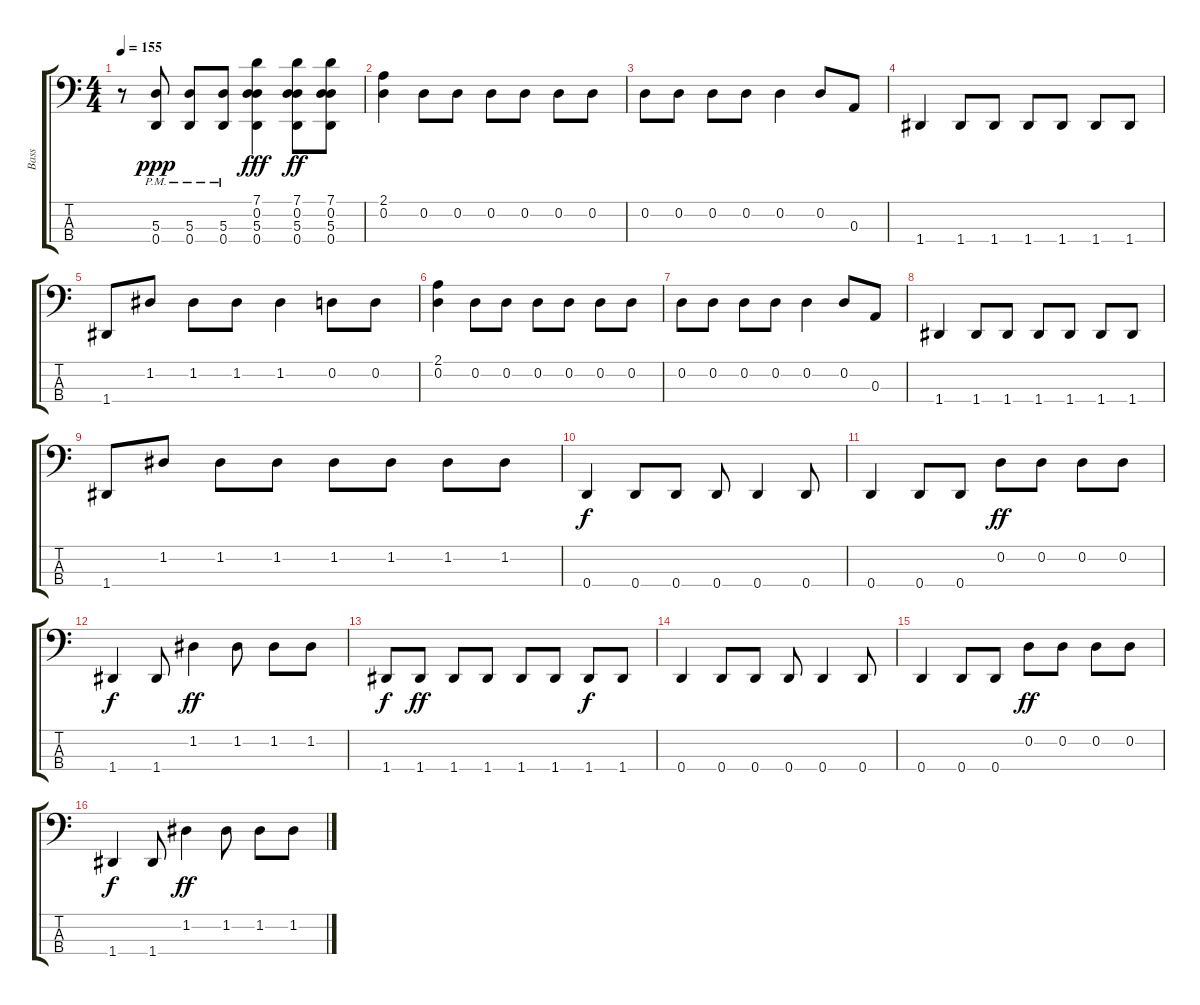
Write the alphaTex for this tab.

\track ("Bass                " "Bass      ") {instrument electricbasspick}
\staff {score tabs}
\tuning (G2 D2 A1 D1) {hide}
\ts (4 4)
\tempo 155
\clef f4
\ks c
r.8{dy fff} (5.3{pm} 0.4{pm}).8{dy ppp} (5.3{pm} 0.4{pm}).8 (5.3{pm} 0.4{pm}).8 (7.1 0.2 5.3 0.4).4{dy fff} (7.1 0.2 5.3 0.4).8{dy ff} (7.1 0.2 5.3 0.4).8 |
(2.1 0.2).4 0.2.8 0.2.8 0.2.8 0.2.8 0.2.8 0.2.8 |
0.2.8 0.2.8 0.2.8 0.2.8 0.2.4 0.2.8 0.3.8 |
1.4.4 1.4.8 1.4.8 1.4.8 1.4.8 1.4.8 1.4.8 |
1.4.8 1.2.8 1.2.8 1.2.8 1.2.4 0.2.8 0.2.8 |
(2.1 0.2).4 0.2.8 0.2.8 0.2.8 0.2.8 0.2.8 0.2.8 |
0.2.8 0.2.8 0.2.8 0.2.8 0.2.4 0.2.8 0.3.8 |
1.4.4 1.4.8 1.4.8 1.4.8 1.4.8 1.4.8 1.4.8 |
1.4.8 1.2.8 1.2.8 1.2.8 1.2.8 1.2.8 1.2.8 1.2.8 |
0.4.4{dy f} 0.4.8 0.4.8 0.4.8 0.4.4 0.4.8 |
0.4.4 0.4.8 0.4.8 0.2.8{dy ff} 0.2.8 0.2.8 0.2.8 |
1.4.4{dy f} 1.4.8 1.2.4{dy ff} 1.2.8 1.2.8 1.2.8 |
1.4.8{dy f} 1.4.8{dy ff} 1.4.8 1.4.8 1.4.8 1.4.8 1.4.8{dy f} 1.4.8 |
0.4.4 0.4.8 0.4.8 0.4.8 0.4.4 0.4.8 |
0.4.4 0.4.8 0.4.8 0.2.8{dy ff} 0.2.8 0.2.8 0.2.8 |
1.4.4{dy f} 1.4.8 1.2.4{dy ff} 1.2.8 1.2.8 1.2.8
